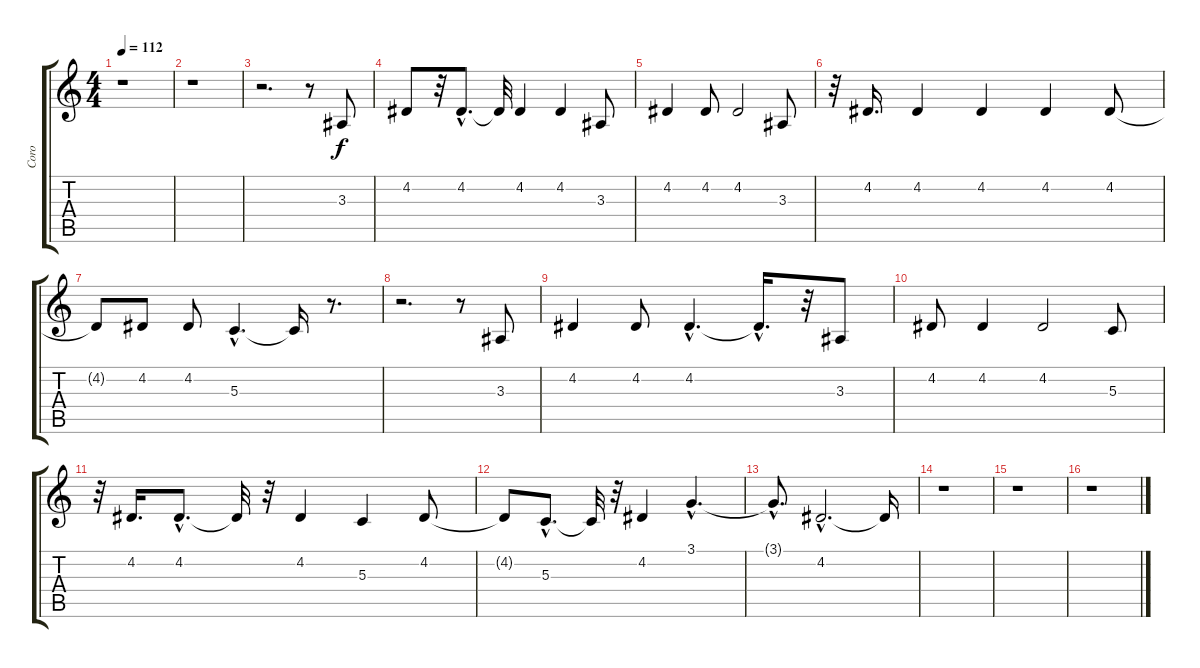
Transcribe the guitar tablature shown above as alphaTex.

\track ("Coro" "Coro") {instrument choiraahs}
\staff {score tabs}
\tuning (E4 B3 G3 D3 A2 E2) {hide}
\ts (4 4)
\tempo 112
\clef g2
\ks c
r.1{dy f} |
r.1 |
r.2{d} r.8 3.3.8 |
4.2.8 r.32 4.2{hac}.8{d} 4.2{t}.32 4.2.4 4.2.4 3.3.8 |
4.2.4 4.2.8 4.2.2 3.3.8 |
r.32 4.2.16{d} 4.2.4 4.2.4 4.2.4 4.2.8 |
4.2{t}.8 4.2.8 4.2.8 5.3{hac}.4{d} 5.3{t}.16 r.8{d} |
r.2{d} r.8 3.3.8 |
4.2.4 4.2.8 4.2{hac}.4{d} 4.2{hac t}.16{d} r.32 3.3.8 |
4.2.8 4.2.4 4.2.2 5.3.8 |
r.32 4.2.16{d} 4.2{hac}.8{d} 4.2{t}.32 r.32 4.2.4 5.3.4 4.2.8 |
4.2{t}.8 5.3{hac}.8{d} 5.3{t}.32 r.32 4.2.4 3.1{hac}.4{d} |
3.1{hac t}.8{d} 4.2{hac}.2{d} 4.2{t}.16 |
r.1 |
r.1 |
r.1
